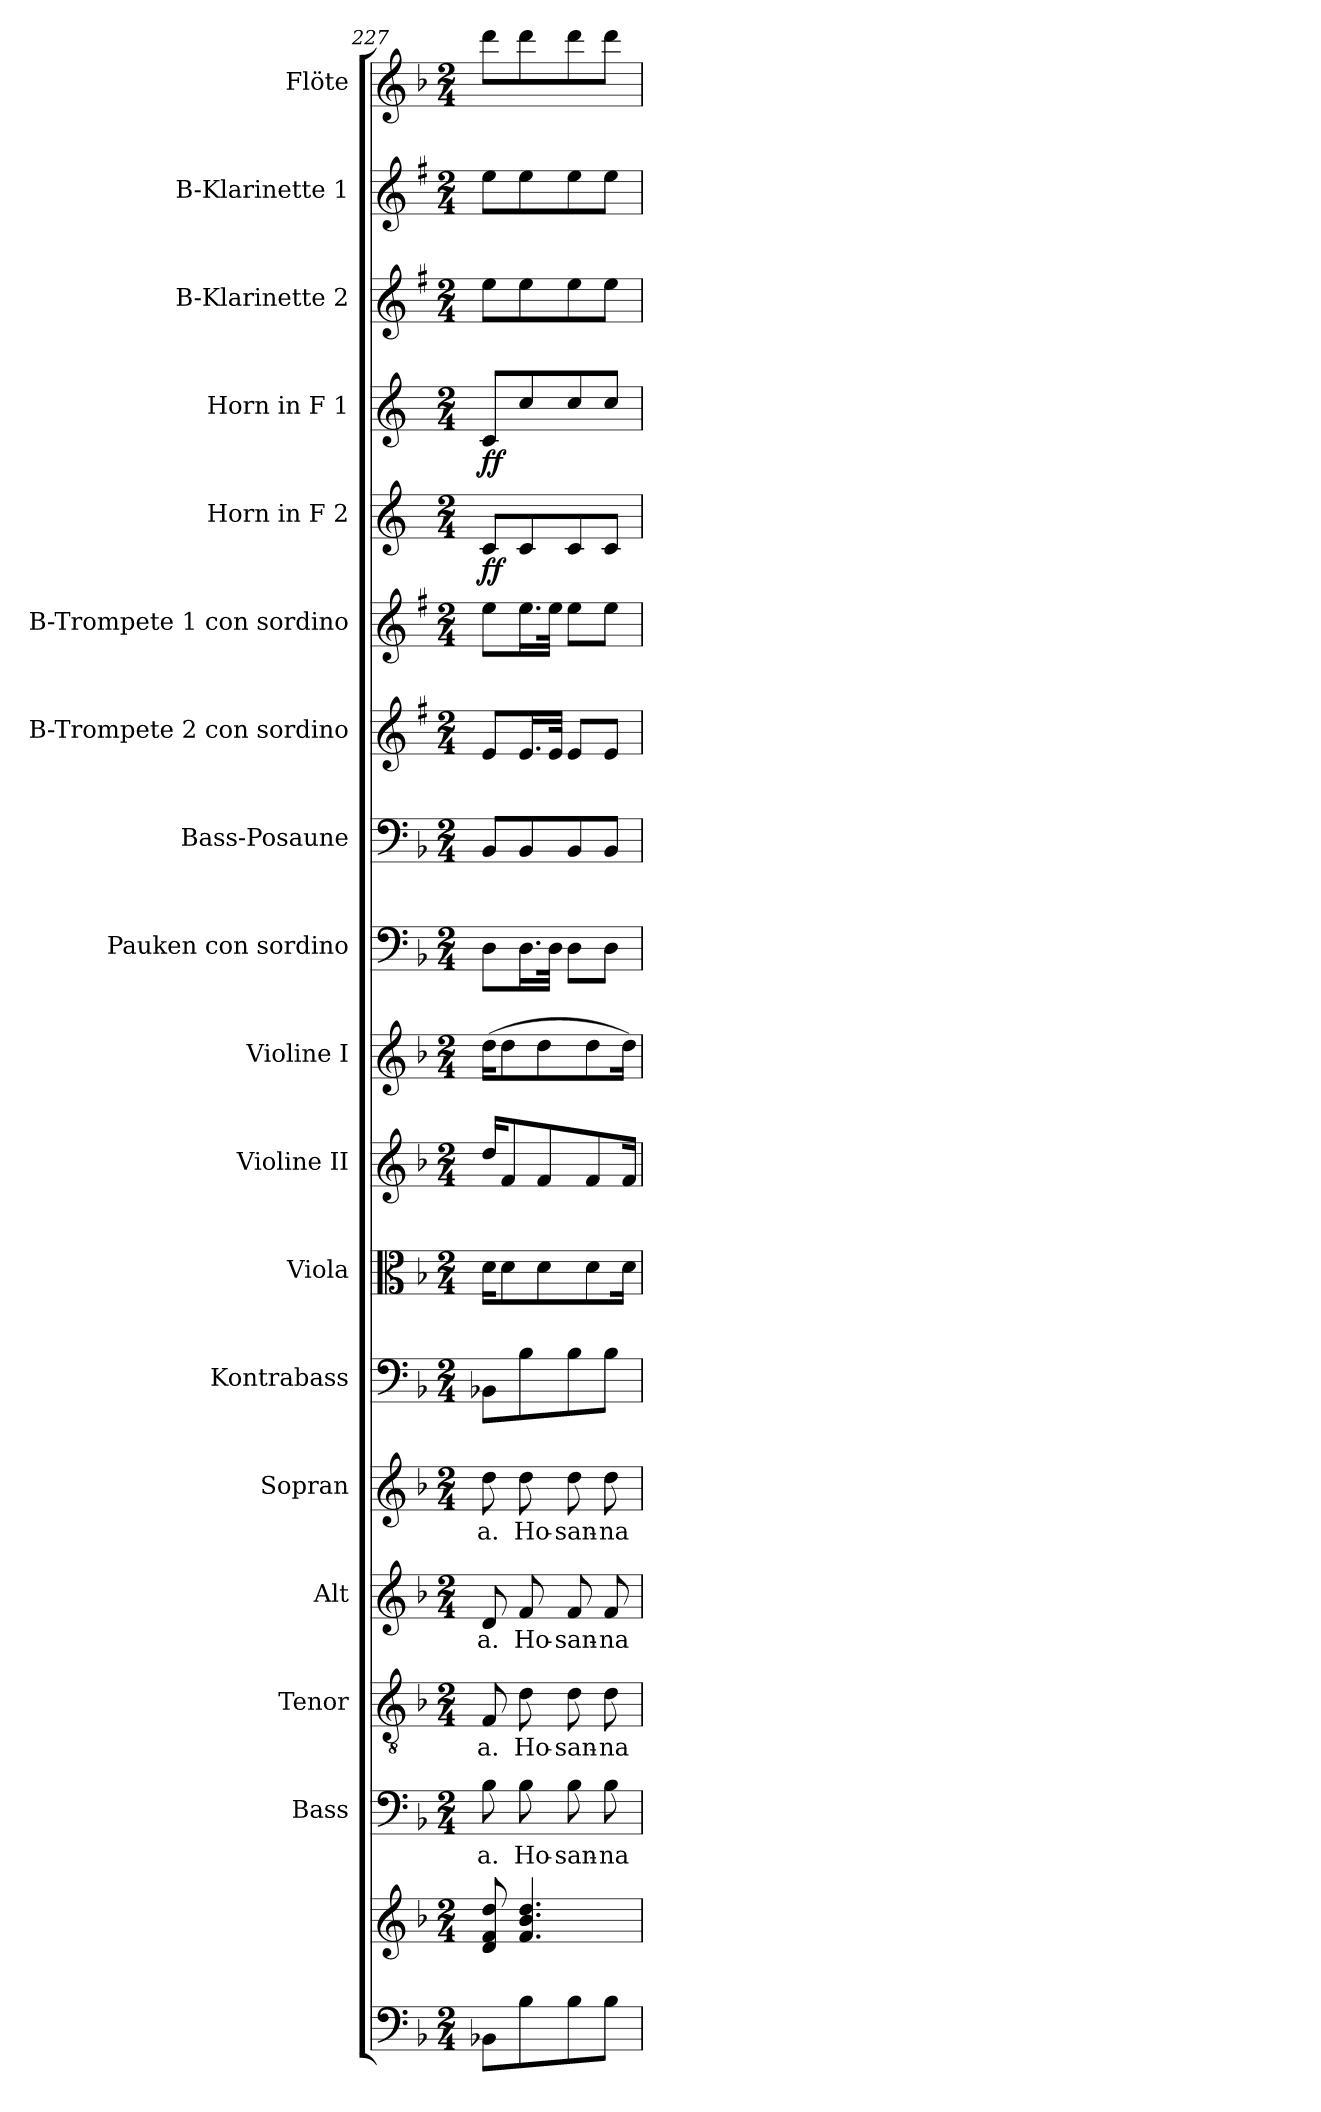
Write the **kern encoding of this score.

**kern	**kern	**kern	**text	**kern	**text	**kern	**text	**kern	**text	**kern	**kern	**kern	**kern	**kern	**kern	**kern	**kern	**kern	**dynam	**kern	**dynam	**kern	**kern	**kern
*part18	*part18	*part17	*part17	*part16	*part16	*part15	*part15	*part14	*part14	*part13	*part12	*part11	*part10	*part9	*part8	*part7	*part6	*part5	*part5	*part4	*part4	*part3	*part2	*part1
*staff19	*staff18	*staff17	*staff17	*staff16	*staff16	*staff15	*staff15	*staff14	*staff14	*staff13	*staff12	*staff11	*staff10	*staff9	*staff8	*staff7	*staff6	*staff5	*staff5	*staff4	*staff4	*staff3	*staff2	*staff1
*	*	*I"Bass	*	*I"Tenor	*	*I"Alt	*	*I"Sopran	*	*I"Kontrabass	*I"Viola	*I"Violine II	*I"Violine I	*I"Pauken con sordino	*I"Bass-Posaune	*I"B-Trompete 2 con sordino	*I"B-Trompete 1 con sordino	*I"Horn in F 2	*	*I"Horn in F 1	*	*I"B-Klarinette 2	*I"B-Klarinette 1	*I"Flöte
*	*	*I'B.	*	*I'T.	*	*I'A.	*	*I'S.	*	*I'Kb.	*I'Vla.	*I'Vl. II	*I'Vl. I	*I'Pk.	*I'B. Pos.	*I'B Trp. 2	*I'B Trp. 1	*	*	*	*	*I'B Kl. 2	*I'B Kl. 1	*I'Fl.
*clefF4	*clefG2	*clefF4	*	*clefGv2	*	*clefG2	*	*clefG2	*	*clefF4	*clefC3	*clefG2	*clefG2	*clefF4	*clefF4	*clefG2	*clefG2	*clefG2	*	*clefG2	*	*clefG2	*clefG2	*clefG2
*	*	*	*	*	*	*	*	*	*	*ITrd7c12	*	*	*	*	*	*ITrd1c2	*ITrd1c2	*ITrd4c7	*	*ITrd4c7	*	*ITrd1c2	*ITrd1c2	*
*k[b-]	*k[b-]	*k[b-]	*	*k[b-]	*	*k[b-]	*	*k[b-]	*	*k[b-]	*k[b-]	*k[b-]	*k[b-]	*k[b-]	*k[b-]	*k[b-]	*k[b-]	*k[b-]	*	*k[b-]	*	*k[b-]	*k[b-]	*k[b-]
*F:	*F:	*F:	*	*F:	*	*F:	*	*F:	*	*F:	*F:	*F:	*F:	*F:	*F:	*F:	*F:	*F:	*	*F:	*	*F:	*F:	*F:
*M2/4	*M2/4	*M2/4	*	*M2/4	*	*M2/4	*	*M2/4	*	*M2/4	*M2/4	*M2/4	*M2/4	*M2/4	*M2/4	*M2/4	*M2/4	*M2/4	*	*M2/4	*	*M2/4	*M2/4	*M2/4
=227	=227	=227	=227	=227	=227	=227	=227	=227	=227	=227	=227	=227	=227	=227	=227	=227	=227	=227	=227	=227	=227	=227	=227	=227
!	!	!	!LO:LY:b	!	!LO:LY:b	!	!LO:LY:b	!	!LO:LY:b	!	!	!	!	!	!	!	!	!	!LO:DY:b	!	!LO:DY:b	!	!	!
8BB-X\L	8d/ 8f/ 8dd/	8B-\	-a.	8F/	-a.	8d/	-a.	8dd\	-a.	8BBB-X\L	16d\KL	16dd/KL	(>16dd\KL	8D\L	8BB-/L	8d/L	8dd\L	8F/L	ff	8F/L	ff	8dd\L	8dd\L	8ddd\L
.	.	.	.	.	.	.	.	.	.	.	8d\	8f/	8dd\	.	.	.	.	.	.	.	.	.	.	.
!	!	!	!LO:LY:b	!	!LO:LY:b	!	!LO:LY:b	!	!LO:LY:b	!	!	!	!	!	!	!	!	!	!	!	!	!	!	!
8B-\	4.f/ 4.b-/ 4.dd/	8B-\	Ho-	8d\	Ho-	8f/	Ho-	8dd\	Ho-	8BB-\	.	.	.	16.D\L	8BB-/	16.d/L	16.dd\L	8F/	.	8f/	.	8dd\	8dd\	8ddd\
.	.	.	.	.	.	.	.	.	.	.	8d\	8f/	8dd\	.	.	.	.	.	.	.	.	.	.	.
.	.	.	.	.	.	.	.	.	.	.	.	.	.	32D\JJk	.	32d/JJk	32dd\JJk	.	.	.	.	.	.	.
!	!	!	!LO:LY:b	!	!LO:LY:b	!	!LO:LY:b	!	!LO:LY:b	!	!	!	!	!	!	!	!	!	!	!	!	!	!	!
8B-\	.	8B-\	-san-	8d\	-san-	8f/	-san-	8dd\	-san-	8BB-\	.	.	.	8D\L	8BB-/	8d/L	8dd\L	8F/	.	8f/	.	8dd\	8dd\	8ddd\
.	.	.	.	.	.	.	.	.	.	.	8d\	8f/	8dd\	.	.	.	.	.	.	.	.	.	.	.
!	!	!	!LO:LY:b	!	!LO:LY:b	!	!LO:LY:b	!	!LO:LY:b	!	!	!	!	!	!	!	!	!	!	!	!	!	!	!
8B-\J	.	8B-\	-na	8d\	-na	8f/	-na	8dd\	-na	8BB-\J	.	.	.	8D\J	8BB-/J	8d/J	8dd\J	8F/J	.	8f/J	.	8dd\J	8dd\J	8ddd\J
.	.	.	.	.	.	.	.	.	.	.	16d\Jk	16f/Jk	16dd\Jk)	.	.	.	.	.	.	.	.	.	.	.
=	=	=	=	=	=	=	=	=	=	=	=	=	=	=	=	=	=	=	=	=	=	=	=	=
*-	*-	*-	*-	*-	*-	*-	*-	*-	*-	*-	*-	*-	*-	*-	*-	*-	*-	*-	*-	*-	*-	*-	*-	*-
